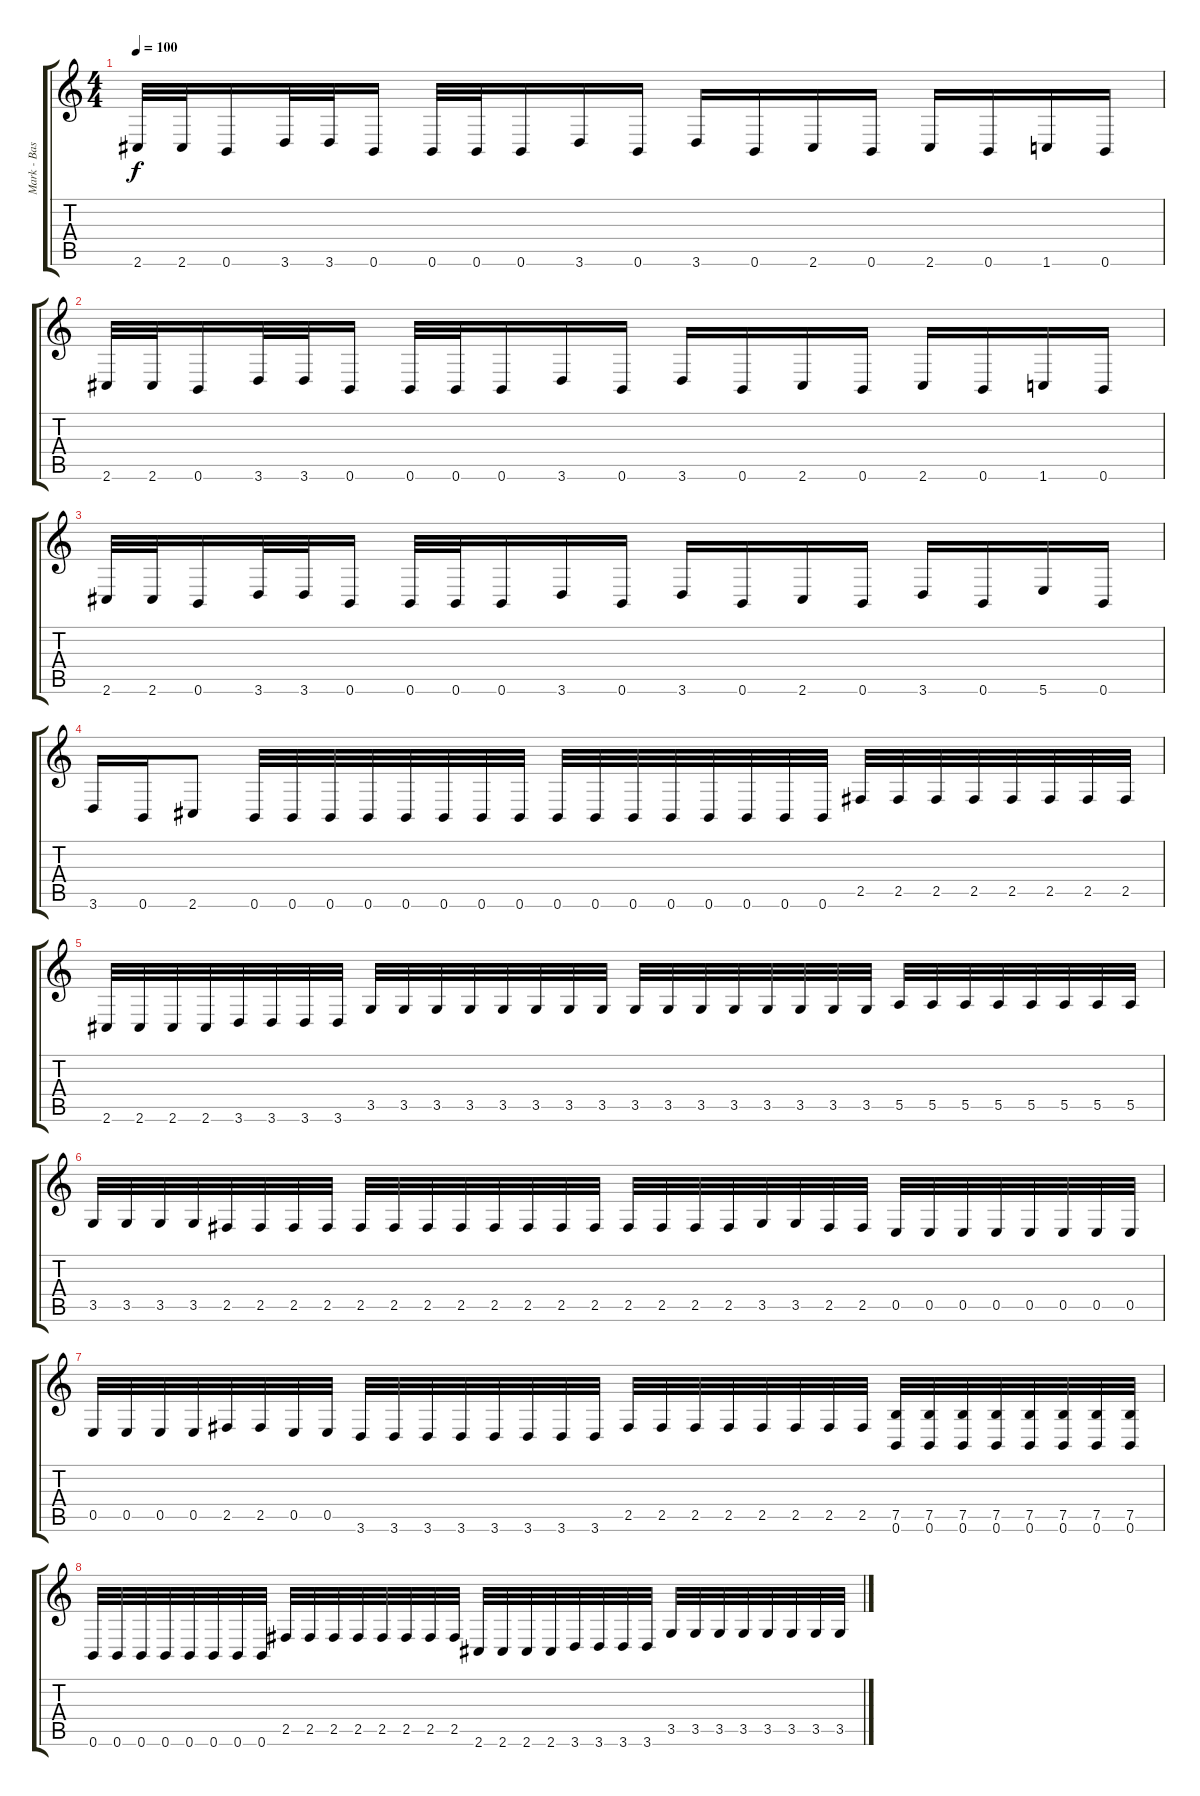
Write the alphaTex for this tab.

\track ("Mark - Bass" "Mark - Bas") {instrument electricbassfinger}
\staff {score tabs}
\tuning (B3 Gb3 D3 A2 E2 B1) {hide}
\ts (4 4)
\tempo 100
\clef g2
\ks c
2.6.32{dy f} 2.6.32 0.6.16 3.6.32 3.6.32 0.6.16 0.6.32 0.6.32 0.6.16 3.6.16 0.6.16 3.6.16 0.6.16 2.6.16 0.6.16 2.6.16 0.6.16 1.6.16 0.6.16 |
2.6.32 2.6.32 0.6.16 3.6.32 3.6.32 0.6.16 0.6.32 0.6.32 0.6.16 3.6.16 0.6.16 3.6.16 0.6.16 2.6.16 0.6.16 2.6.16 0.6.16 1.6.16 0.6.16 |
2.6.32 2.6.32 0.6.16 3.6.32 3.6.32 0.6.16 0.6.32 0.6.32 0.6.16 3.6.16 0.6.16 3.6.16 0.6.16 2.6.16 0.6.16 3.6.16 0.6.16 5.6.16 0.6.16 |
3.6.16 0.6.16 2.6.8 0.6.32 0.6.32 0.6.32 0.6.32 0.6.32 0.6.32 0.6.32 0.6.32 0.6.32 0.6.32 0.6.32 0.6.32 0.6.32 0.6.32 0.6.32 0.6.32 2.5.32 2.5.32 2.5.32 2.5.32 2.5.32 2.5.32 2.5.32 2.5.32 |
2.6.32 2.6.32 2.6.32 2.6.32 3.6.32 3.6.32 3.6.32 3.6.32 3.5.32 3.5.32 3.5.32 3.5.32 3.5.32 3.5.32 3.5.32 3.5.32 3.5.32 3.5.32 3.5.32 3.5.32 3.5.32 3.5.32 3.5.32 3.5.32 5.5.32 5.5.32 5.5.32 5.5.32 5.5.32 5.5.32 5.5.32 5.5.32 |
3.5.32 3.5.32 3.5.32 3.5.32 2.5.32 2.5.32 2.5.32 2.5.32 2.5.32 2.5.32 2.5.32 2.5.32 2.5.32 2.5.32 2.5.32 2.5.32 2.5.32 2.5.32 2.5.32 2.5.32 3.5.32 3.5.32 2.5.32 2.5.32 0.5.32 0.5.32 0.5.32 0.5.32 0.5.32 0.5.32 0.5.32 0.5.32 |
0.5.32 0.5.32 0.5.32 0.5.32 2.5.32 2.5.32 0.5.32 0.5.32 3.6.32 3.6.32 3.6.32 3.6.32 3.6.32 3.6.32 3.6.32 3.6.32 2.5.32 2.5.32 2.5.32 2.5.32 2.5.32 2.5.32 2.5.32 2.5.32 (7.5 0.6).32 (7.5 0.6).32 (7.5 0.6).32 (7.5 0.6).32 (7.5 0.6).32 (7.5 0.6).32 (7.5 0.6).32 (7.5 0.6).32 |
0.6.32 0.6.32 0.6.32 0.6.32 0.6.32 0.6.32 0.6.32 0.6.32 2.5.32 2.5.32 2.5.32 2.5.32 2.5.32 2.5.32 2.5.32 2.5.32 2.6.32 2.6.32 2.6.32 2.6.32 3.6.32 3.6.32 3.6.32 3.6.32 3.5.32 3.5.32 3.5.32 3.5.32 3.5.32 3.5.32 3.5.32 3.5.32
